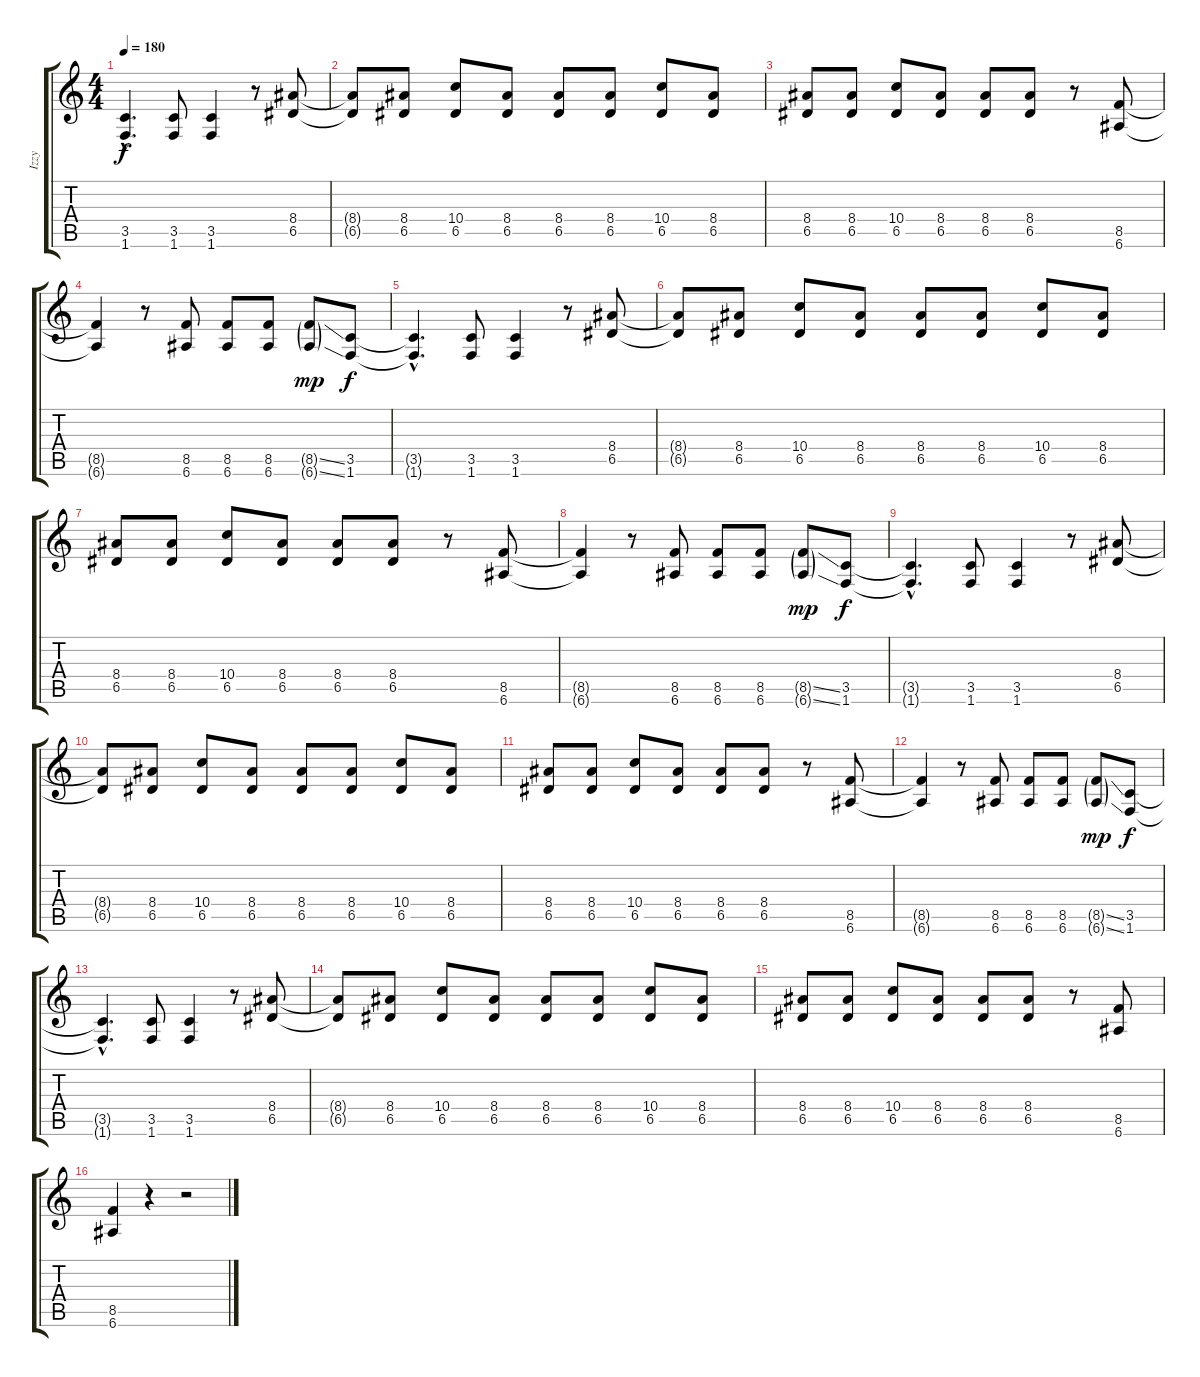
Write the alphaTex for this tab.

\track ("Izzy" "Izzy") {instrument distortionguitar}
\staff {score tabs}
\tuning (E4 B3 G3 D3 A2 E2) {hide}
\ts (4 4)
\tempo 180
\clef g2
\ks c
(3.5{hac t} 1.6{hac t}).4{d dy f} (3.5 1.6).8 (3.5 1.6).4 r.8 (8.4 6.5).8 |
(8.4{t} 6.5{t}).8 (8.4 6.5).8 (10.4 6.5).8 (8.4 6.5).8 (8.4 6.5).8 (8.4 6.5).8 (10.4 6.5).8 (8.4 6.5).8 |
(8.4 6.5).8 (8.4 6.5).8 (10.4 6.5).8 (8.4 6.5).8 (8.4 6.5).8 (8.4 6.5).8 r.8 (8.5 6.6).8 |
(8.5{t} 6.6{t}).4 r.8 (8.5 6.6).8 (8.5 6.6).8 (8.5 6.6).8 (8.5{ss g} 6.6{ss g}).8{dy mp} (3.5 1.6).8{dy f} |
(3.5{hac t} 1.6{hac t}).4{d} (3.5 1.6).8 (3.5 1.6).4 r.8 (8.4 6.5).8 |
(8.4{t} 6.5{t}).8 (8.4 6.5).8 (10.4 6.5).8 (8.4 6.5).8 (8.4 6.5).8 (8.4 6.5).8 (10.4 6.5).8 (8.4 6.5).8 |
(8.4 6.5).8 (8.4 6.5).8 (10.4 6.5).8 (8.4 6.5).8 (8.4 6.5).8 (8.4 6.5).8 r.8 (8.5 6.6).8 |
(8.5{t} 6.6{t}).4 r.8 (8.5 6.6).8 (8.5 6.6).8 (8.5 6.6).8 (8.5{ss g} 6.6{ss g}).8{dy mp} (3.5 1.6).8{dy f} |
(3.5{hac t} 1.6{hac t}).4{d} (3.5 1.6).8 (3.5 1.6).4 r.8 (8.4 6.5).8 |
(8.4{t} 6.5{t}).8 (8.4 6.5).8 (10.4 6.5).8 (8.4 6.5).8 (8.4 6.5).8 (8.4 6.5).8 (10.4 6.5).8 (8.4 6.5).8 |
(8.4 6.5).8 (8.4 6.5).8 (10.4 6.5).8 (8.4 6.5).8 (8.4 6.5).8 (8.4 6.5).8 r.8 (8.5 6.6).8 |
(8.5{t} 6.6{t}).4 r.8 (8.5 6.6).8 (8.5 6.6).8 (8.5 6.6).8 (8.5{ss g} 6.6{ss g}).8{dy mp} (3.5 1.6).8{dy f} |
(3.5{hac t} 1.6{hac t}).4{d} (3.5 1.6).8 (3.5 1.6).4 r.8 (8.4 6.5).8 |
(8.4{t} 6.5{t}).8 (8.4 6.5).8 (10.4 6.5).8 (8.4 6.5).8 (8.4 6.5).8 (8.4 6.5).8 (10.4 6.5).8 (8.4 6.5).8 |
(8.4 6.5).8 (8.4 6.5).8 (10.4 6.5).8 (8.4 6.5).8 (8.4 6.5).8 (8.4 6.5).8 r.8 (8.5 6.6).8 |
(8.5 6.6).4 r.4 r.2
